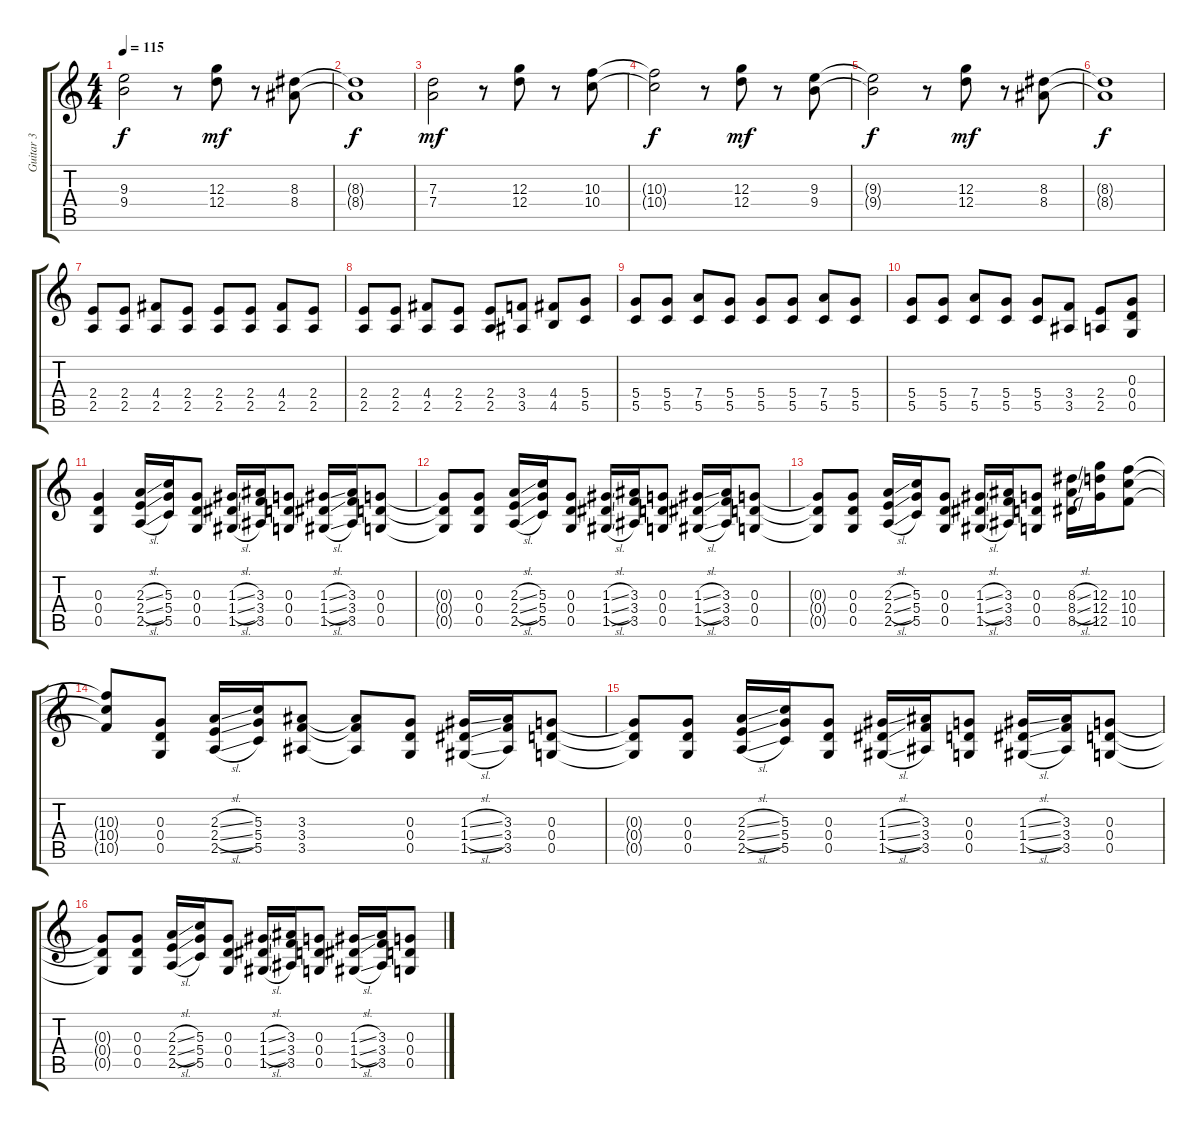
\track ("Guitar 3" "Guitar 3") {instrument overdrivenguitar}
\staff {score tabs}
\tuning (D4 B3 G3 D3 G2 D2) {hide}
\ts (4 4)
\tempo 115
\clef g2
\ks c
(9.3{t} 9.4{t}).2{dy f} r.8 (12.3 12.4).8{dy mf} r.8 (8.3 8.4).8 |
(8.3{t} 8.4{t}).1{dy f} |
(7.3 7.4).2{dy mf} r.8 (12.3 12.4).8 r.8 (10.3 10.4).8 |
(10.3{t} 10.4{t}).2{dy f} r.8 (12.3 12.4).8{dy mf} r.8 (9.3 9.4).8 |
(9.3{t} 9.4{t}).2{dy f} r.8 (12.3 12.4).8{dy mf} r.8 (8.3 8.4).8 |
(8.3{t} 8.4{t}).1{dy f} |
(2.4 2.5).8 (2.4 2.5).8 (4.4 2.5).8 (2.4 2.5).8 (2.4 2.5).8 (2.4 2.5).8 (4.4 2.5).8 (2.4 2.5).8 |
(2.4 2.5).8 (2.4 2.5).8 (4.4 2.5).8 (2.4 2.5).8 (2.4 2.5).8 (3.4 3.5).8 (4.4 4.5).8 (5.4 5.5).8 |
(5.4 5.5).8 (5.4 5.5).8 (7.4 5.5).8 (5.4 5.5).8 (5.4 5.5).8 (5.4 5.5).8 (7.4 5.5).8 (5.4 5.5).8 |
(5.4 5.5).8 (5.4 5.5).8 (7.4 5.5).8 (5.4 5.5).8 (5.4 5.5).8 (3.4 3.5).8 (2.4 2.5).8 (0.3 0.4 0.5).8 |
(0.3 0.4 0.5).4 (2.3{sl} 2.4{sl} 2.5{sl}).16 (5.3 5.4 5.5).16 (0.3 0.4 0.5).8 (1.3{sl} 1.4{sl} 1.5{sl}).16 (3.3 3.4 3.5).16 (0.3 0.4 0.5).8 (1.3{sl} 1.4{sl} 1.5{sl}).16 (3.3 3.4 3.5).16 (0.3 0.4 0.5).8 |
(0.3{t} 0.4{t} 0.5{t}).8 (0.3 0.4 0.5).8 (2.3{sl} 2.4{sl} 2.5{sl}).16 (5.3 5.4 5.5).16 (0.3 0.4 0.5).8 (1.3{sl} 1.4{sl} 1.5{sl}).16 (3.3 3.4 3.5).16 (0.3 0.4 0.5).8 (1.3{sl} 1.4{sl} 1.5{sl}).16 (3.3 3.4 3.5).16 (0.3 0.4 0.5).8 |
(0.3{t} 0.4{t} 0.5{t}).8 (0.3 0.4 0.5).8 (2.3{sl} 2.4{sl} 2.5{sl}).16 (5.3 5.4 5.5).16 (0.3 0.4 0.5).8 (1.3{sl} 1.4{sl} 1.5{sl}).16 (3.3 3.4 3.5).16 (0.3 0.4 0.5).8 (8.3{sl} 8.4{sl} 8.5{sl}).16 (12.3 12.4 12.5).16 (10.3 10.4 10.5).8 |
(10.3{t} 10.4{t} 10.5{t}).8 (0.3 0.4 0.5).8 (2.3{sl} 2.4{sl} 2.5{sl}).16 (5.3 5.4 5.5).16 (3.3 3.4 3.5).8 (3.3{t} 3.4{t} 3.5{t}).8 (0.3 0.4 0.5).8 (1.3{sl} 1.4{sl} 1.5{sl}).16 (3.3 3.4 3.5).16 (0.3 0.4 0.5).8 |
(0.3{t} 0.4{t} 0.5{t}).8 (0.3 0.4 0.5).8 (2.3{sl} 2.4{sl} 2.5{sl}).16 (5.3 5.4 5.5).16 (0.3 0.4 0.5).8 (1.3{sl} 1.4{sl} 1.5{sl}).16 (3.3 3.4 3.5).16 (0.3 0.4 0.5).8 (1.3{sl} 1.4{sl} 1.5{sl}).16 (3.3 3.4 3.5).16 (0.3 0.4 0.5).8 |
(0.3{t} 0.4{t} 0.5{t}).8 (0.3 0.4 0.5).8 (2.3{sl} 2.4{sl} 2.5{sl}).16 (5.3 5.4 5.5).16 (0.3 0.4 0.5).8 (1.3{sl} 1.4{sl} 1.5{sl}).16 (3.3 3.4 3.5).16 (0.3 0.4 0.5).8 (1.3{sl} 1.4{sl} 1.5{sl}).16 (3.3 3.4 3.5).16 (0.3 0.4 0.5).8
